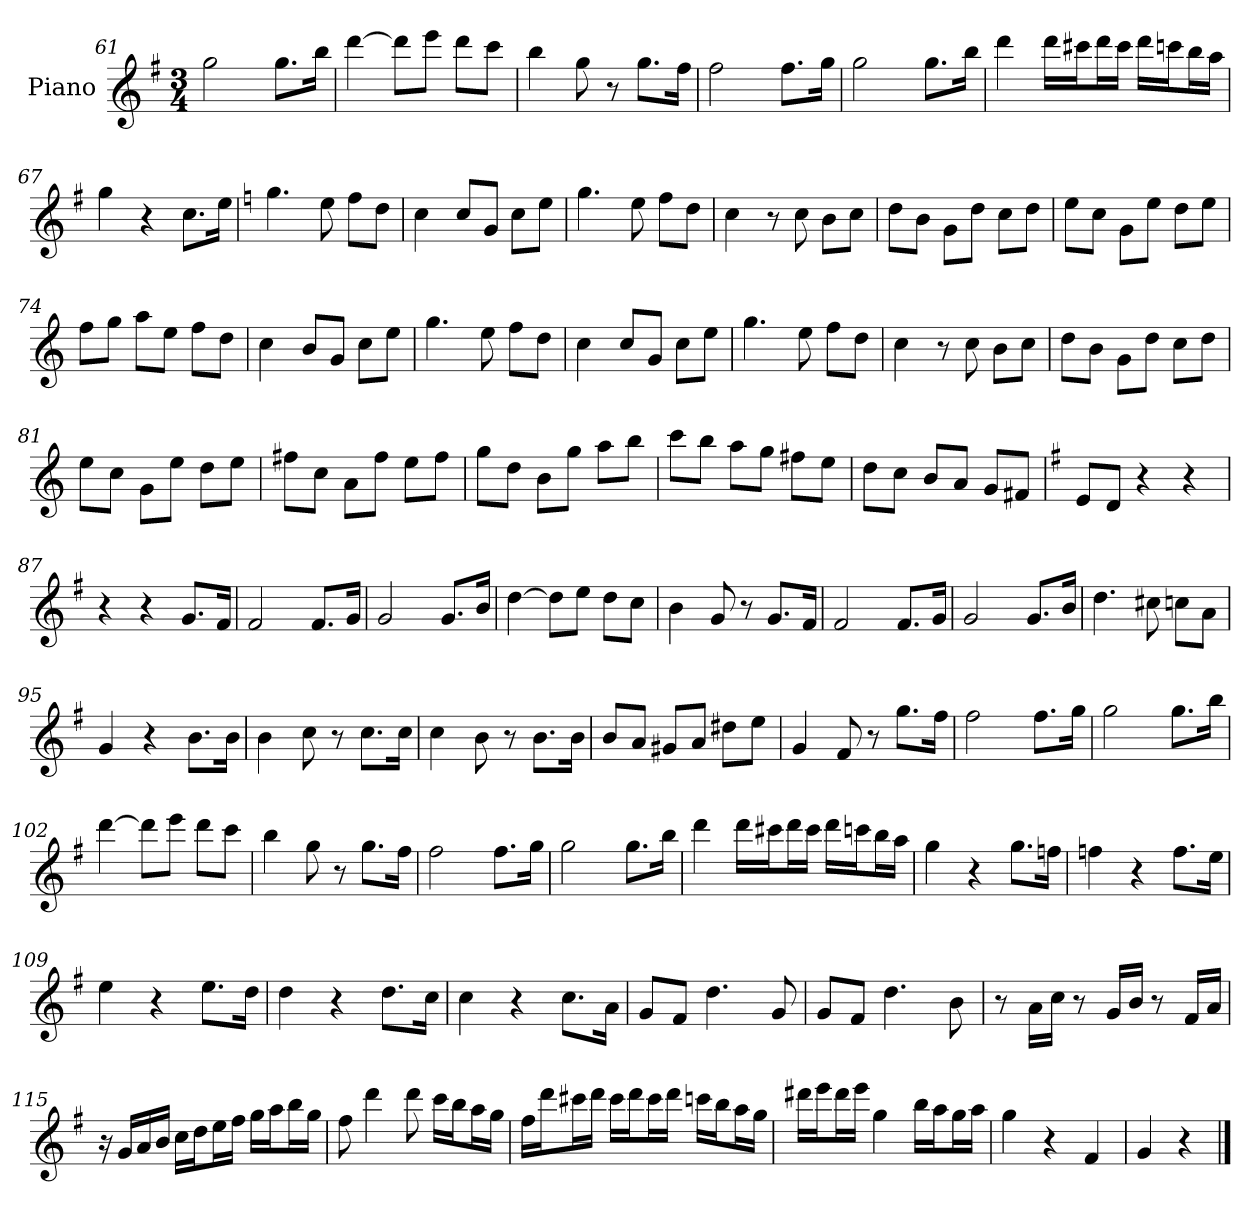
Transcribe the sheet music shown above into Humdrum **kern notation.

**kern
*part1
*staff1
*I"Piano
*I'Pno
*clefG2
*k[f#]
*G:
*M3/4
=61
2gg
8.gg\L
16bb\Jk
=62
[4ddd
8ddd\L]
8eee\J
8ddd\L
8ccc\J
=63
4bb
8gg
8r
8.gg\L
16ff#\Jk
=64
2ff#
8.ff#\L
16gg\Jk
=65
2gg
8.gg\L
16bb\Jk
=66
4ddd
16ddd\LL
16ccc#X\J
16ddd\L
16ccc#\JJ
16ddd\LL
16cccn\J
16bb\L
16aa\JJ
=67
4gg
4r
8.cc\L
16ee\Jk
=68
*k[]
4.gg
8ee
8ff\L
8dd\J
=69
4cc
8cc/L
8g/J
8cc\L
8ee\J
=70
4.gg
8ee
8ff\L
8dd\J
=71
4cc
8r
8cc
8b\L
8cc\J
=72
8dd\L
8b\J
8g\L
8dd\J
8cc\L
8dd\J
=73
8ee\L
8cc\J
8g\L
8ee\J
8dd\L
8ee\J
=74
8ff\L
8gg\J
8aa\L
8ee\J
8ff\L
8dd\J
=75
4cc
8b/L
8g/J
8cc\L
8ee\J
=76
4.gg
8ee
8ff\L
8dd\J
=77
4cc
8cc/L
8g/J
8cc\L
8ee\J
=78
4.gg
8ee
8ff\L
8dd\J
=79
4cc
8r
8cc
8b\L
8cc\J
=80
8dd\L
8b\J
8g\L
8dd\J
8cc\L
8dd\J
=81
8ee\L
8cc\J
8g\L
8ee\J
8dd\L
8ee\J
=82
8ff#X\L
8cc\J
8a\L
8ff#\J
8ee\L
8ff#\J
=83
8gg\L
8dd\J
8b\L
8gg\J
8aa\L
8bb\J
=84
8ccc\L
8bb\J
8aa\L
8gg\J
8ff#X\L
8ee\J
=85
8dd\L
8cc\J
8b/L
8a/J
8g/L
8f#X/J
=86
*k[f#]
8e/L
8d/J
4r
4r
=87
4r
4r
8.g/L
16f#/Jk
=88
2f#
8.f#/L
16g/Jk
=89
2g
8.g/L
16b/Jk
=90
[4dd
8dd\L]
8ee\J
8dd\L
8cc\J
=91
4b
8g
8r
8.g/L
16f#/Jk
=92
2f#
8.f#/L
16g/Jk
=93
2g
8.g/L
16b/Jk
=94
4.dd
8cc#X
8ccn\L
8a\J
=95
4g
4r
8.b\L
16b\Jk
=96
4b
8cc
8r
8.cc\L
16cc\Jk
=97
4cc
8b
8r
8.b\L
16b\Jk
=98
8b/L
8a/J
8g#X/L
8a/J
8dd#X\L
8ee\J
=99
4g
8f#
8r
8.gg\L
16ff#\Jk
=100
2ff#
8.ff#\L
16gg\Jk
=101
2gg
8.gg\L
16bb\Jk
=102
[4ddd
8ddd\L]
8eee\J
8ddd\L
8ccc\J
=103
4bb
8gg
8r
8.gg\L
16ff#\Jk
=104
2ff#
8.ff#\L
16gg\Jk
=105
2gg
8.gg\L
16bb\Jk
=106
4ddd
16ddd\LL
16ccc#X\J
16ddd\L
16ccc#\JJ
16ddd\LL
16cccn\J
16bb\L
16aa\JJ
=107
4gg
4r
8.gg\L
16ffn\Jk
=108
4ffn
4r
8.ff\L
16ee\Jk
=109
4ee
4r
8.ee\L
16dd\Jk
=110
4dd
4r
8.dd\L
16cc\Jk
=111
4cc
4r
8.cc\L
16a\Jk
=112
8g/L
8f#/J
4.dd
8g
=113
8g/L
8f#/J
4.dd
8b
=114
8r
16a\LL
16cc\JJ
8r
16g/LL
16b/JJ
8r
16f#/LL
16a/JJ
=115
16r
16g/LL
16a/
16b/JJ
16cc\LL
16dd\J
16ee\L
16ff#\JJ
16gg\LL
16aa\J
16bb\L
16gg\JJ
=116
8ff#
4ddd
8ddd
16ccc\LL
16bb\J
16aa\L
16gg\JJ
=117
16ff#\LL
16ddd\J
16ccc#X\L
16ddd\JJ
16ccc#\LL
16ddd\J
16ccc#\L
16ddd\JJ
16cccn\LL
16bb\J
16aa\L
16gg\JJ
=118
16ddd#X\LL
16eee\J
16ddd#\L
16eee\JJ
4gg
16bb\LL
16aa\J
16gg\L
16aa\JJ
=119
4gg
4r
4f#
=120
4g
4r
==
*-
